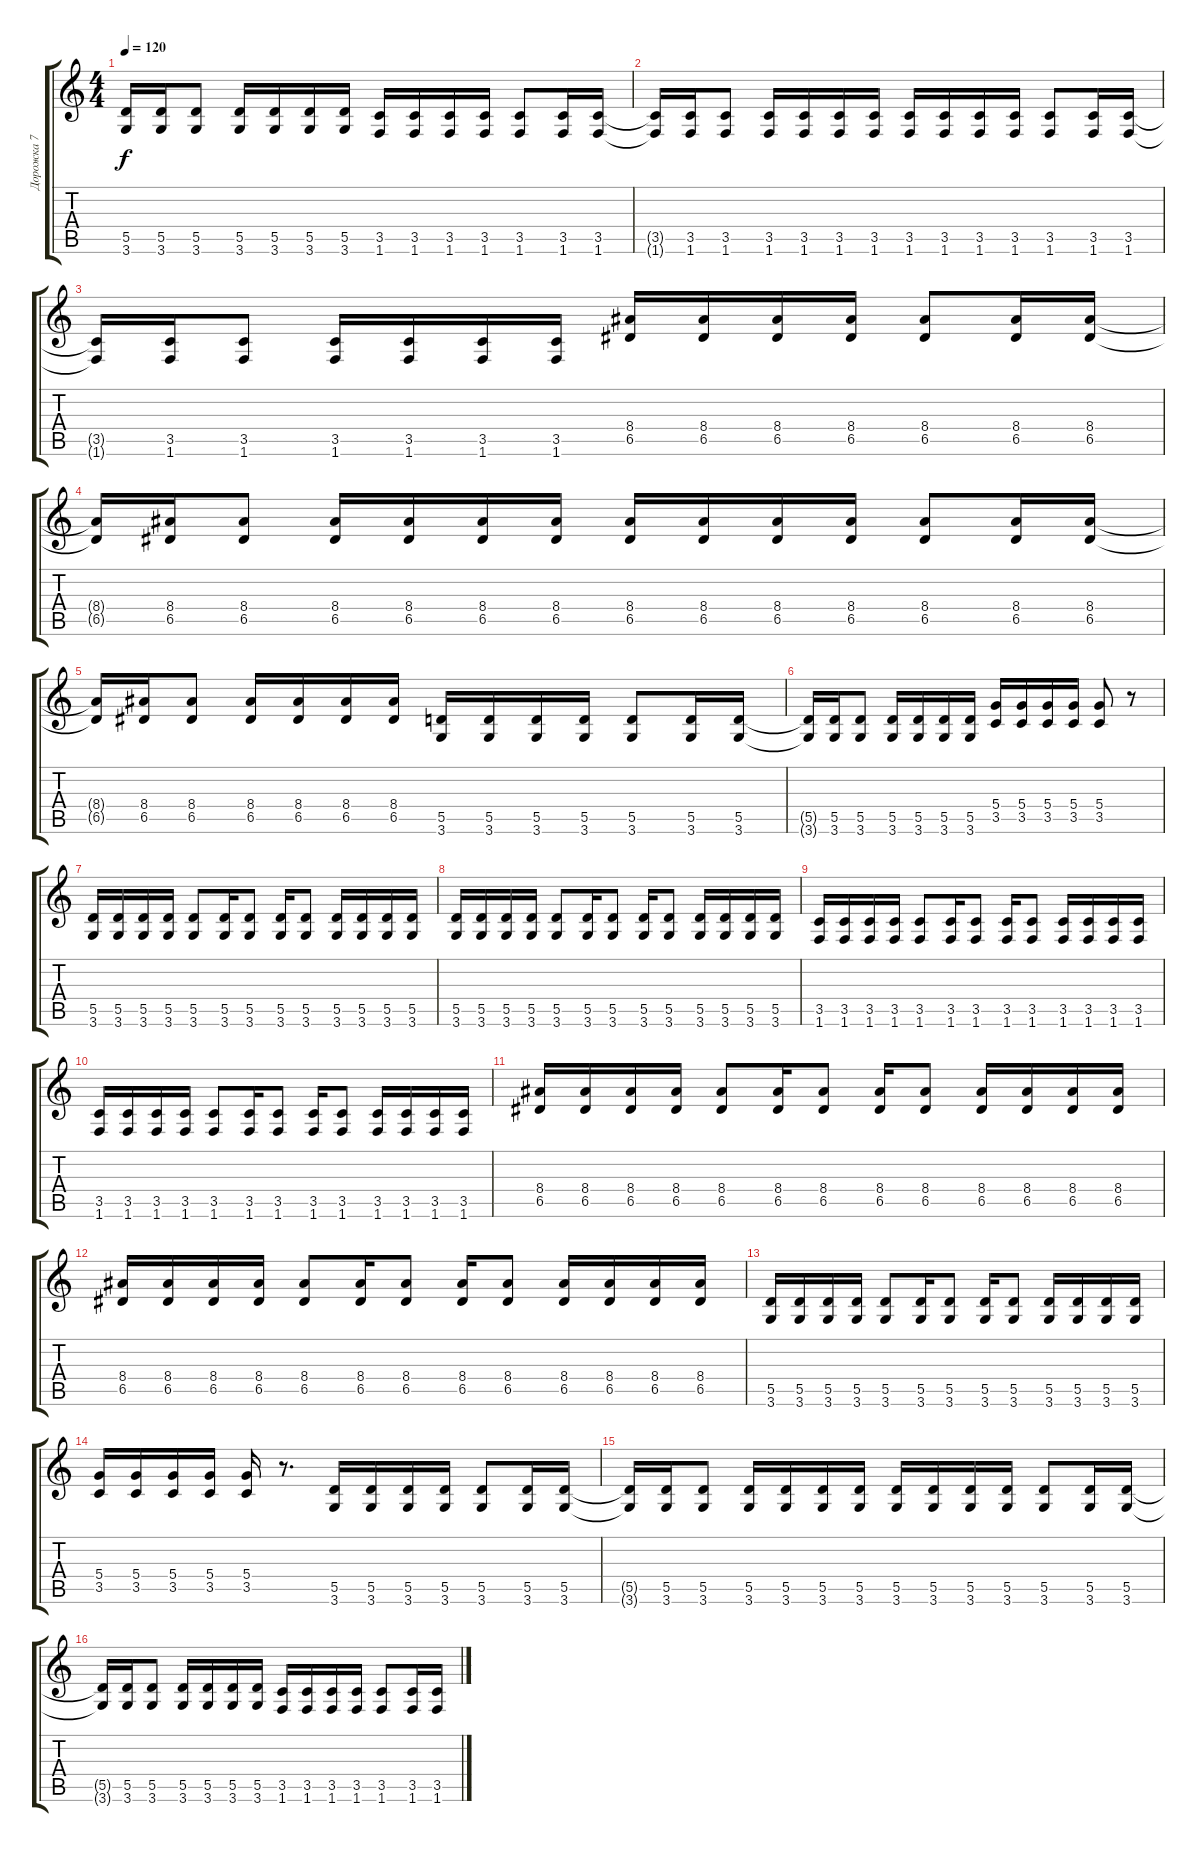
\track ("Дорожка 7" "Дорожка 7") {instrument distortionguitar}
\staff {score tabs}
\tuning (E4 B3 G3 D3 A2 E2) {hide}
\ts (4 4)
\tempo 120
\clef g2
\ks c
(5.5{t} 3.6{t}).16{dy f} (5.5 3.6).16 (5.5 3.6).8 (5.5 3.6).16 (5.5 3.6).16 (5.5 3.6).16 (5.5 3.6).16 (3.5 1.6).16 (3.5 1.6).16 (3.5 1.6).16 (3.5 1.6).16 (3.5 1.6).8 (3.5 1.6).16 (3.5 1.6).16 |
(3.5{t} 1.6{t}).16 (3.5 1.6).16 (3.5 1.6).8 (3.5 1.6).16 (3.5 1.6).16 (3.5 1.6).16 (3.5 1.6).16 (3.5 1.6).16 (3.5 1.6).16 (3.5 1.6).16 (3.5 1.6).16 (3.5 1.6).8 (3.5 1.6).16 (3.5 1.6).16 |
(3.5{t} 1.6{t}).16 (3.5 1.6).16 (3.5 1.6).8 (3.5 1.6).16 (3.5 1.6).16 (3.5 1.6).16 (3.5 1.6).16 (8.4 6.5).16 (8.4 6.5).16 (8.4 6.5).16 (8.4 6.5).16 (8.4 6.5).8 (8.4 6.5).16 (8.4 6.5).16 |
(8.4{t} 6.5{t}).16 (8.4 6.5).16 (8.4 6.5).8 (8.4 6.5).16 (8.4 6.5).16 (8.4 6.5).16 (8.4 6.5).16 (8.4 6.5).16 (8.4 6.5).16 (8.4 6.5).16 (8.4 6.5).16 (8.4 6.5).8 (8.4 6.5).16 (8.4 6.5).16 |
(8.4{t} 6.5{t}).16 (8.4 6.5).16 (8.4 6.5).8 (8.4 6.5).16 (8.4 6.5).16 (8.4 6.5).16 (8.4 6.5).16 (5.5 3.6).16 (5.5 3.6).16 (5.5 3.6).16 (5.5 3.6).16 (5.5 3.6).8 (5.5 3.6).16 (5.5 3.6).16 |
(5.5{t} 3.6{t}).16 (5.5 3.6).16 (5.5 3.6).8 (5.5 3.6).16 (5.5 3.6).16 (5.5 3.6).16 (5.5 3.6).16 (5.4 3.5).16 (5.4 3.5).16 (5.4 3.5).16 (5.4 3.5).16 (5.4 3.5).8 r.8 |
(5.5 3.6).16 (5.5 3.6).16 (5.5 3.6).16 (5.5 3.6).16 (5.5 3.6).8 (5.5 3.6).16 (5.5 3.6).8 (5.5 3.6).16 (5.5 3.6).8 (5.5 3.6).16 (5.5 3.6).16 (5.5 3.6).16 (5.5 3.6).16 |
(5.5 3.6).16 (5.5 3.6).16 (5.5 3.6).16 (5.5 3.6).16 (5.5 3.6).8 (5.5 3.6).16 (5.5 3.6).8 (5.5 3.6).16 (5.5 3.6).8 (5.5 3.6).16 (5.5 3.6).16 (5.5 3.6).16 (5.5 3.6).16 |
(3.5 1.6).16 (3.5 1.6).16 (3.5 1.6).16 (3.5 1.6).16 (3.5 1.6).8 (3.5 1.6).16 (3.5 1.6).8 (3.5 1.6).16 (3.5 1.6).8 (3.5 1.6).16 (3.5 1.6).16 (3.5 1.6).16 (3.5 1.6).16 |
(3.5 1.6).16 (3.5 1.6).16 (3.5 1.6).16 (3.5 1.6).16 (3.5 1.6).8 (3.5 1.6).16 (3.5 1.6).8 (3.5 1.6).16 (3.5 1.6).8 (3.5 1.6).16 (3.5 1.6).16 (3.5 1.6).16 (3.5 1.6).16 |
(8.4 6.5).16 (8.4 6.5).16 (8.4 6.5).16 (8.4 6.5).16 (8.4 6.5).8 (8.4 6.5).16 (8.4 6.5).8 (8.4 6.5).16 (8.4 6.5).8 (8.4 6.5).16 (8.4 6.5).16 (8.4 6.5).16 (8.4 6.5).16 |
(8.4 6.5).16 (8.4 6.5).16 (8.4 6.5).16 (8.4 6.5).16 (8.4 6.5).8 (8.4 6.5).16 (8.4 6.5).8 (8.4 6.5).16 (8.4 6.5).8 (8.4 6.5).16 (8.4 6.5).16 (8.4 6.5).16 (8.4 6.5).16 |
(5.5 3.6).16 (5.5 3.6).16 (5.5 3.6).16 (5.5 3.6).16 (5.5 3.6).8 (5.5 3.6).16 (5.5 3.6).8 (5.5 3.6).16 (5.5 3.6).8 (5.5 3.6).16 (5.5 3.6).16 (5.5 3.6).16 (5.5 3.6).16 |
(5.4 3.5).16 (5.4 3.5).16 (5.4 3.5).16 (5.4 3.5).16 (5.4 3.5).16 r.8{d} (5.5 3.6).16 (5.5 3.6).16 (5.5 3.6).16 (5.5 3.6).16 (5.5 3.6).8 (5.5 3.6).16 (5.5 3.6).16 |
(5.5{t} 3.6{t}).16 (5.5 3.6).16 (5.5 3.6).8 (5.5 3.6).16 (5.5 3.6).16 (5.5 3.6).16 (5.5 3.6).16 (5.5 3.6).16 (5.5 3.6).16 (5.5 3.6).16 (5.5 3.6).16 (5.5 3.6).8 (5.5 3.6).16 (5.5 3.6).16 |
(5.5{t} 3.6{t}).16 (5.5 3.6).16 (5.5 3.6).8 (5.5 3.6).16 (5.5 3.6).16 (5.5 3.6).16 (5.5 3.6).16 (3.5 1.6).16 (3.5 1.6).16 (3.5 1.6).16 (3.5 1.6).16 (3.5 1.6).8 (3.5 1.6).16 (3.5 1.6).16
